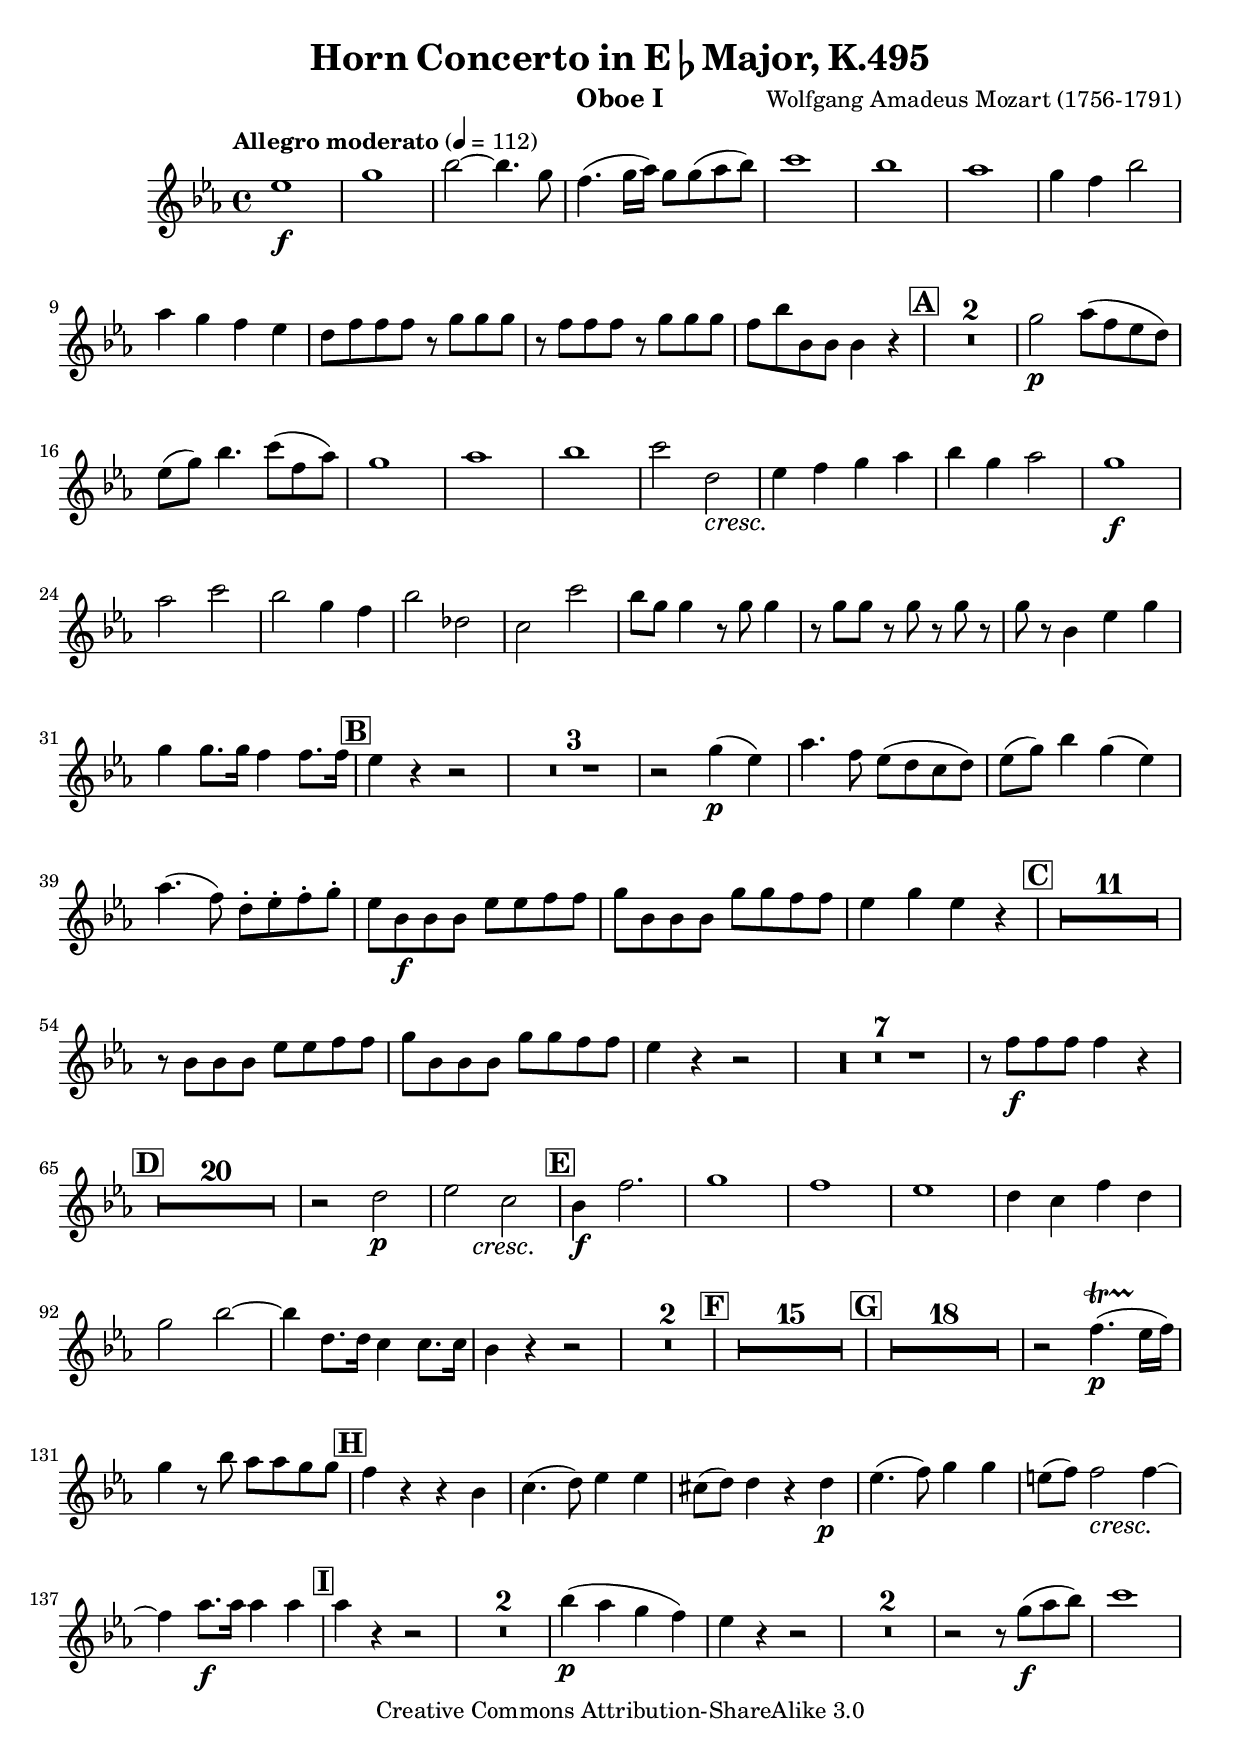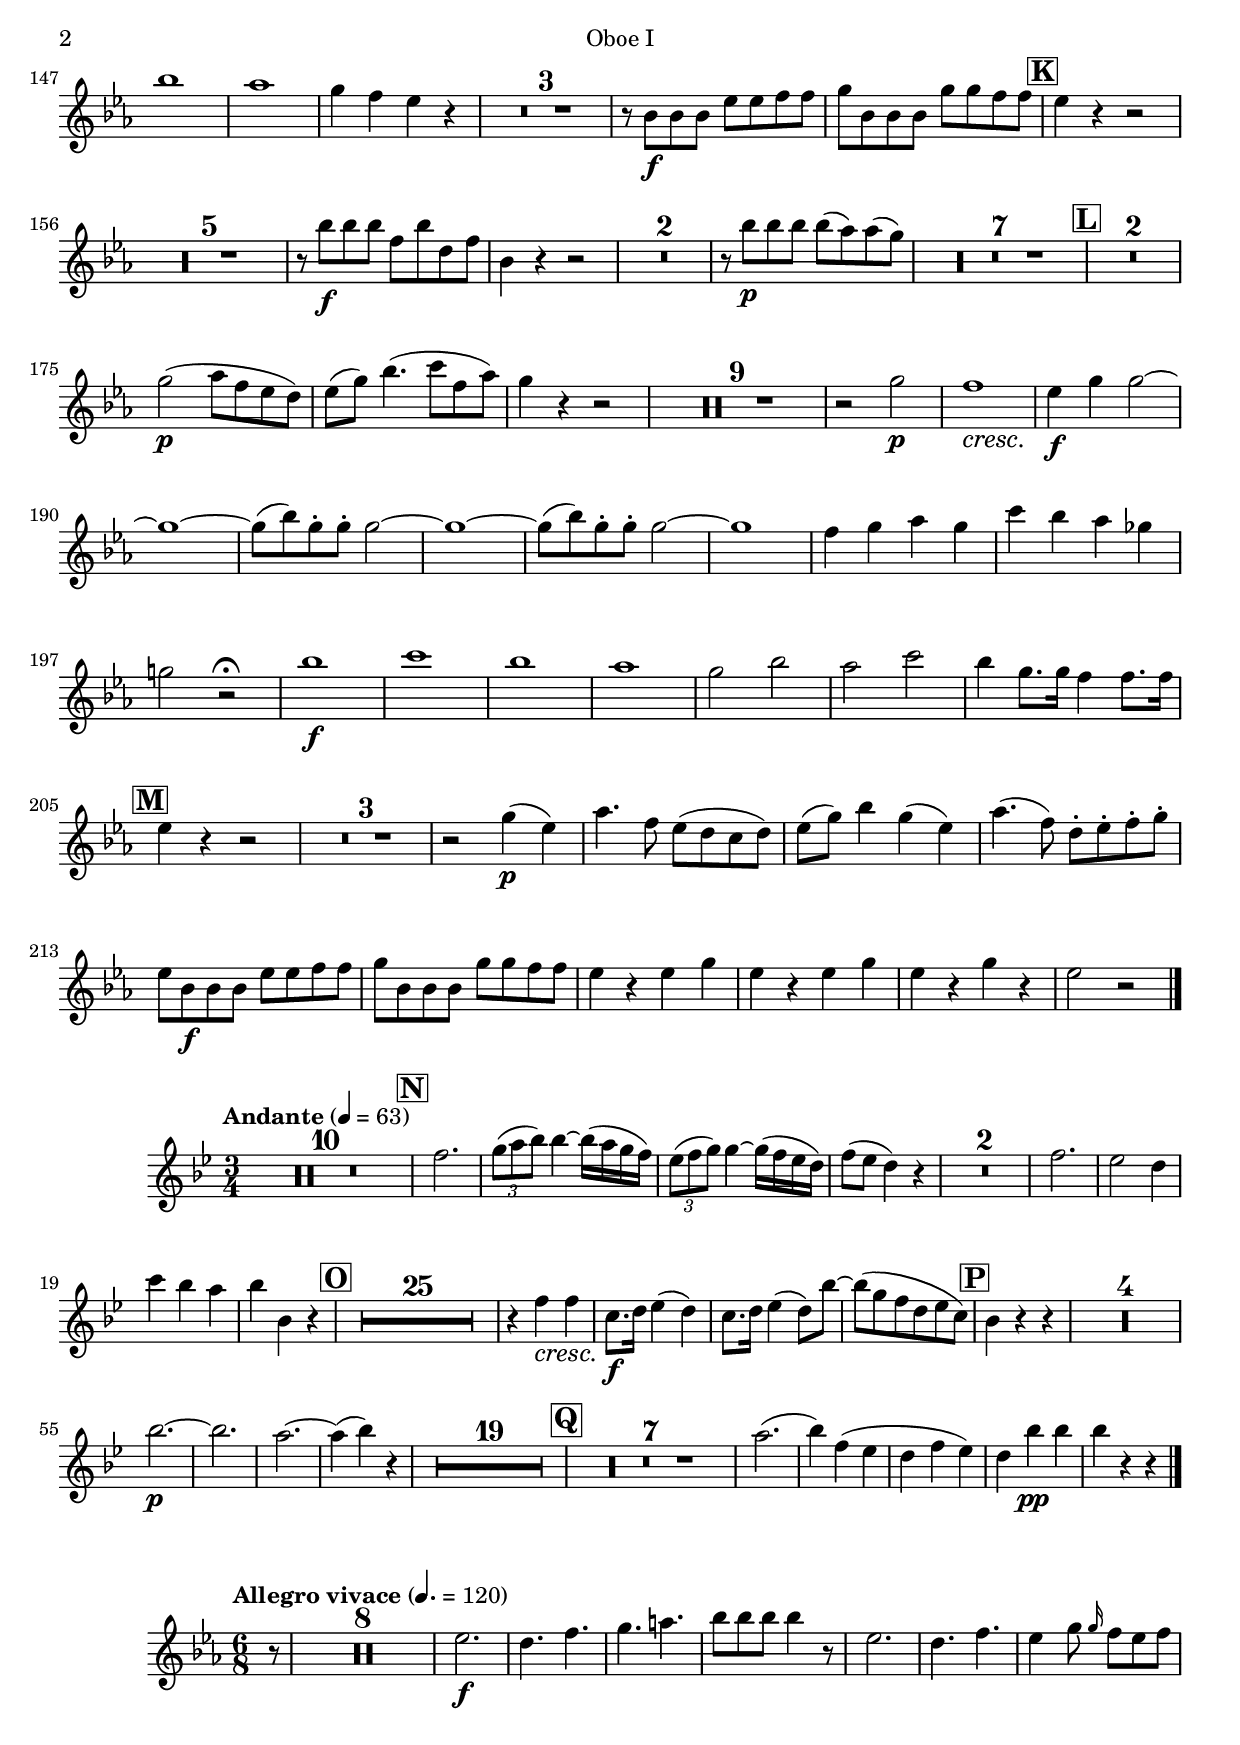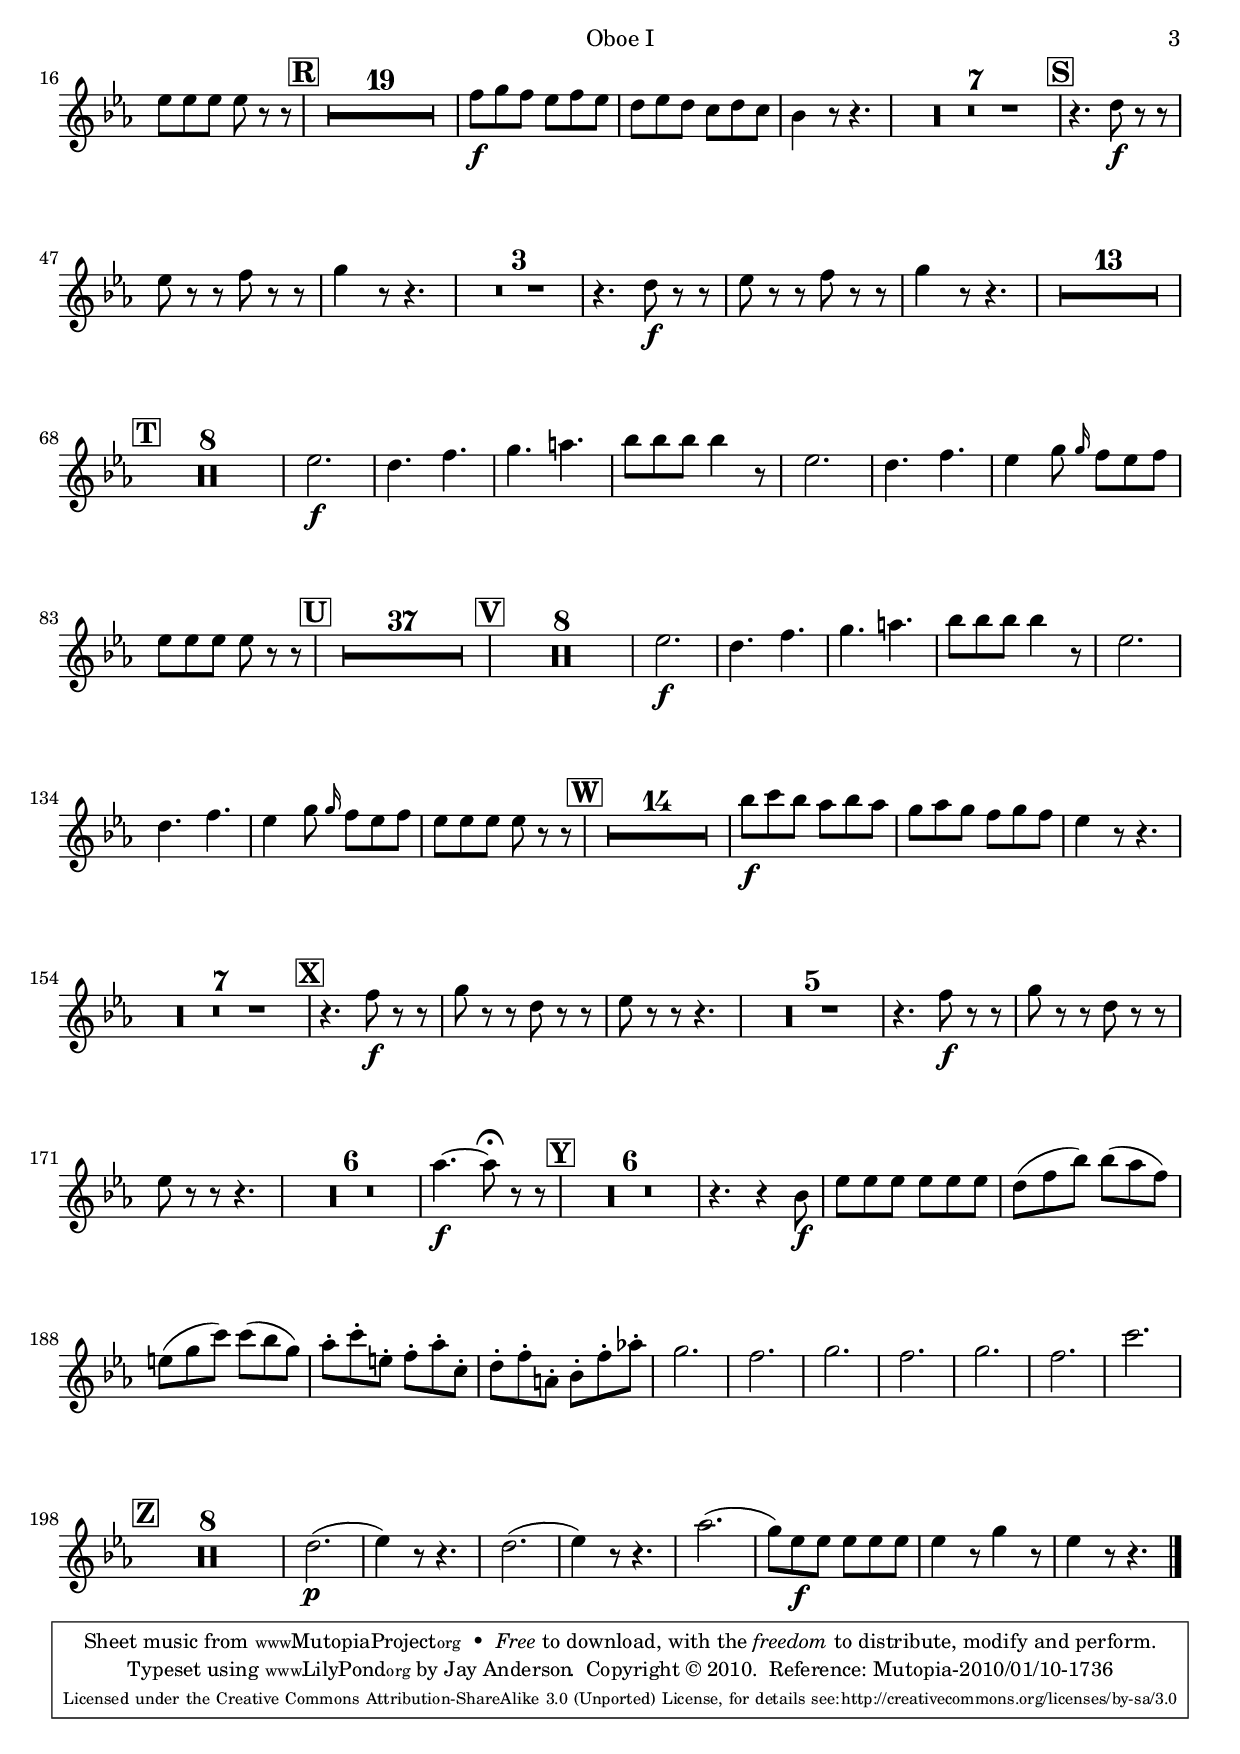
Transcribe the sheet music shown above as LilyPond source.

\version "2.13.10"

\include "defs.lyi"
\version "2.13.10"

oboeOneMvtI = \relative c''
{
  \key ees \major
  ees1\f |
  g |
  bes2~ bes4. g8 |
  f4.( g16 aes) g8 g( aes bes) |
  c1 |
  bes |
  aes |
  g4 f bes2 |
  aes4 g f ees |
  d8 f f f r g g g |
  r f f f r g g g |
  f bes bes, bes bes4 r |

  %A
  R1*2 |
  g'2\p aes8( f ees d) |
  ees( g) bes4. c8( f, aes) |
  g1 |
  aes |
  bes |
  \override DynamicTextSpanner #'dash-period = #-1.0
  \crescTextCresc
  c2 d,\< |
  ees4 f g aes |
  bes g aes2 |
  g1\f |
  aes2 c |
  bes g4 f |
  bes2 des, |
  c2 c' |
  bes8 g g4 r8 g g4 |
  r8 g g r g r g r |
  g r bes,4 ees g |
  g g8. g16 f4 f8. f16 |

  %B
  ees4 r r2 |
  R1*3 |
  r2 g4(\p ees) |
  aes4. f8 ees( d c d) |
  ees( g) bes4 g( ees) |
  aes4.( f8) d-. ees-. f-. g-. |
  ees bes\f bes bes ees ees f f |
  g bes, bes bes g' g f f |
  ees4 g ees r |

  %C
  R1*11 |
  r8 bes bes bes ees ees f f |
  g bes, bes bes g' g f f |
  ees4 r r2 |
  R1*7 |
  r8 f\f f f f4 r |

  %D
  R1*20 |
  r2 d\p |
  << ees {s4 s\<} >> c2 |

  %E
  bes4\f f'2. |
  g1 |
  f |
  ees |
  d4 c f d |
  g2 bes~ |
  bes4 d,8. d16 c4 c8. c16 |
  bes4 r r2 |
  R1*2 |

  %F
  R1*15 |

  %G
  R1*18 |

  r2 f'4.(\p\startTrillSpan ees16\stopTrillSpan f) |
  g4 r8 bes aes aes g g |

  %H
  f4 r r bes, |
  c4.( d8) ees4 ees |
  cis8( d) d4 r d\p |
  ees4.( f8) g4 g |
  e8( f) f2\< f4~ |
  f aes8.\f aes16 aes4 aes |

  %I
  aes r r2 |
  R1*2 |
  bes4(\p aes g f) |
  ees r r2 |
  R1*2 |
  r2 r8 g(\f aes bes) |
  c1 |
  bes |
  aes |
  g4 f ees r |
  R1*3 |
  r8 bes\f bes bes ees ees f f |
  g bes, bes bes g' g f f |

  %K
  ees4 r r2 |
  R1*5 |
  r8 bes'\f bes bes f bes d, f |
  bes,4 r r2 |
  R1*2 |
  r8 bes'\p bes bes bes( aes) aes( g) |
  R1*7 |

  %L
  R1*2 |
  g2(\p aes8 f ees d) |
  ees( g) bes4.( c8 f, aes) |
  g4 r r2 |
  R1*9
  r2 g\p |
  f1\< |
  ees4\f g g2~ |
  g1~ |
  g8( bes) g-. g-. g2~ |
  g1~ |
  g8( bes) g-. g-. g2~ |
  g1 |
  f4 g aes g |
  c bes aes ges |
  g2 r\fermata |
  bes1\f |
  c |
  bes |
  aes |
  g2 bes |
  aes c |
  bes4 g8. g16 f4 f8. f16 |

  %M
  ees4 r r2 |
  R1*3 |
  r2 g4(\p ees) |
  aes4. f8 ees( d c d) |
  ees( g) bes4 g( ees) |
  aes4.( f8) d-. ees-. f-. g-. |
  ees bes\f bes bes ees ees f f |
  g bes, bes bes g' g f f |
  ees4 r ees g |
  ees r ees g |
  ees r g r |
  ees2 r |
}

\version "2.13.10"

oboeOneMvtII = \relative c''
{
  \key bes \major
  R2.*10 |

  %N
  f2. |
  \times 2/3 {g8( a bes)} bes4~ bes16( a g f) |
  \times 2/3 {ees8( f g)} g4~ g16( f ees d) |
  f8( ees d4) r |
  R2.*2 |
  f2. |
  ees2 d4 |
  c' bes a |
  bes bes, r |

  %O
  R2.*25 |
  \override DynamicTextSpanner #'dash-period = #-1.0
  \crescTextCresc
  r4 f'\< f |
  c8.\f d16 ees4( d) |
  c8. d16 ees4( d8) bes'~ |
  bes( g f d ees c) |

  %P
  bes4 r r |
  R2.*4 |
  bes'2.~\p |
  bes |
  a~ |
  a4( bes) r |
  R2.*19 |

  %Q
  R2.*7 |
  a2.( |
  bes4) f( ees |
  d f ees) |
  d bes'\pp bes |
  bes r r |
}

\version "2.13.10"

oboeOneMvtIIITutti = \relative c''
{
  ees2.\f |
  d4. f |
  g a |
  bes8 bes bes bes4 r8 |
  ees,2. |
  d4. f |
  ees4 g8 \grace g16 f8 ees f |
  ees ees ees ees r r |
}

oboeOneMvtIII = \relative c''
{
  \key ees \major
  r8 |
  R2.*8 |
  \oboeOneMvtIIITutti

  %R
  R2.*19 |
  f8\f g f ees f ees |
  d ees d c d c |
  bes4 r8 r4. |
  R2.*7 |

  %S
  r4. d8\f r r |
  ees r r f r r |
  g4 r8 r4. |
  R2.*3 |
  r4. d8\f r r |
  ees r r f r r |
  g4 r8 r4. |
  R2.*13 |

  %T
  R2.*8 |
  \oboeOneMvtIIITutti

  %U
  R2.*37 |

  %V
  R2.*8 |
  \oboeOneMvtIIITutti

  %W
  R2.*14 |
  bes8\f c bes aes bes aes |
  g aes g f g f |
  ees4 r8 r4. |
  R2.*7 |

  %X
  r4. f8\f r r |
  g r r d r r |
  ees r r r4. |
  R2.*5 |
  r4. f8\f r r |
  g r r d r r |
  ees r r r4. |
  R2.*6 |
  aes4.~\f aes8\fermata r r |

  %Y
  R2.*6 |
  r4. r4 bes,8\f |
  ees ees ees ees ees ees |
  d( f bes) bes( aes f) |
  e( g c) c( bes g) |
  aes-. c-. e,-. f-. aes-. c,-. |
  d-. f-. a,-. bes-. f'-. aes-. |
  \repeat unfold 3 {g2. | f |}
  c' |

  %Z
  R2.*8 |
  d,2.(\p |
  ees4) r8 r4. |
  d2.( |
  ees4) r8 r4. |
  aes2.( |
  g8) ees\f ees ees ees ees |
  ees4 r8 g4 r8 |
  ees4 r8 r4. |
}


instrument = "Oboe I"

mvtI = \oboeOneMvtI
mvtII = \oboeOneMvtII
mvtIII = \oboeOneMvtIII

\version "2.13.10"

\include "defs.lyi"

\paper
{
  ragged-last-bottom = ##f
}

\book
{
  \include "header.lyi"
  \score
  {
    \new Staff
    {
      #(set-accidental-style 'modern)
      \set Score.skipBars = ##t
      << \mvtI \outlineMvtI >>
    }
  }
  \score
  {
    \new Staff
    {
      #(set-accidental-style 'modern)
      \set Score.skipBars = ##t
      << \mvtII \outlineMvtII >>
    }
  }
  \score
  {
    \new Staff
    {
      #(set-accidental-style 'modern)
      \set Score.skipBars = ##t
      << \mvtIII \outlineMvtIII >>
    }
  }
}



